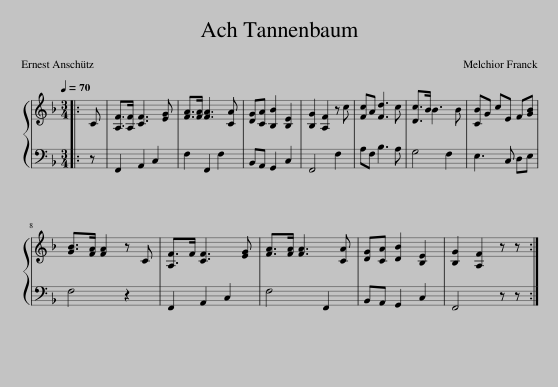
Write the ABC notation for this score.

X:1
%%score { 1 | 2 }
L:1/8
Q:1/4=70
M:3/4
I:linebreak $
K:F
V:1 treble
V:2 bass
V:1
|: C | [A,F]>[A,F] [CF]3 [EG] | [FA]>[FA] [FA]3 [CA] | [DG][CA] [B,B]2 [B,E]2 | [B,G]2 [A,F]2 z c | %5
 [Fc]A [Fd]3 c | [Dc]>B B3 B | [CB]G cE F[GB] |$ [GB]>[FA] [FA]2 z C | [A,F]>F [CF]3 [EG] | %10
 [FA]>[FA] [FA]3 [CA] | [DG][CA] [DB]2 [B,E]2 | [B,G]2 [A,F]2 z z :| %13
V:2
|: z | F,,2 A,,2 C,2 | F,2 F,,2 F,2 | B,,A,, G,,2 C,2 | F,,4 F,2 | %5
 A,F, B,3 A, | G,4 F,2 | E,3 C, D,E, |$ F,4 z2 | F,,2 A,,2 C,2 | %10
 F,4 F,,2 | B,,A,, G,,2 C,2 | F,,4 z z :| %13
